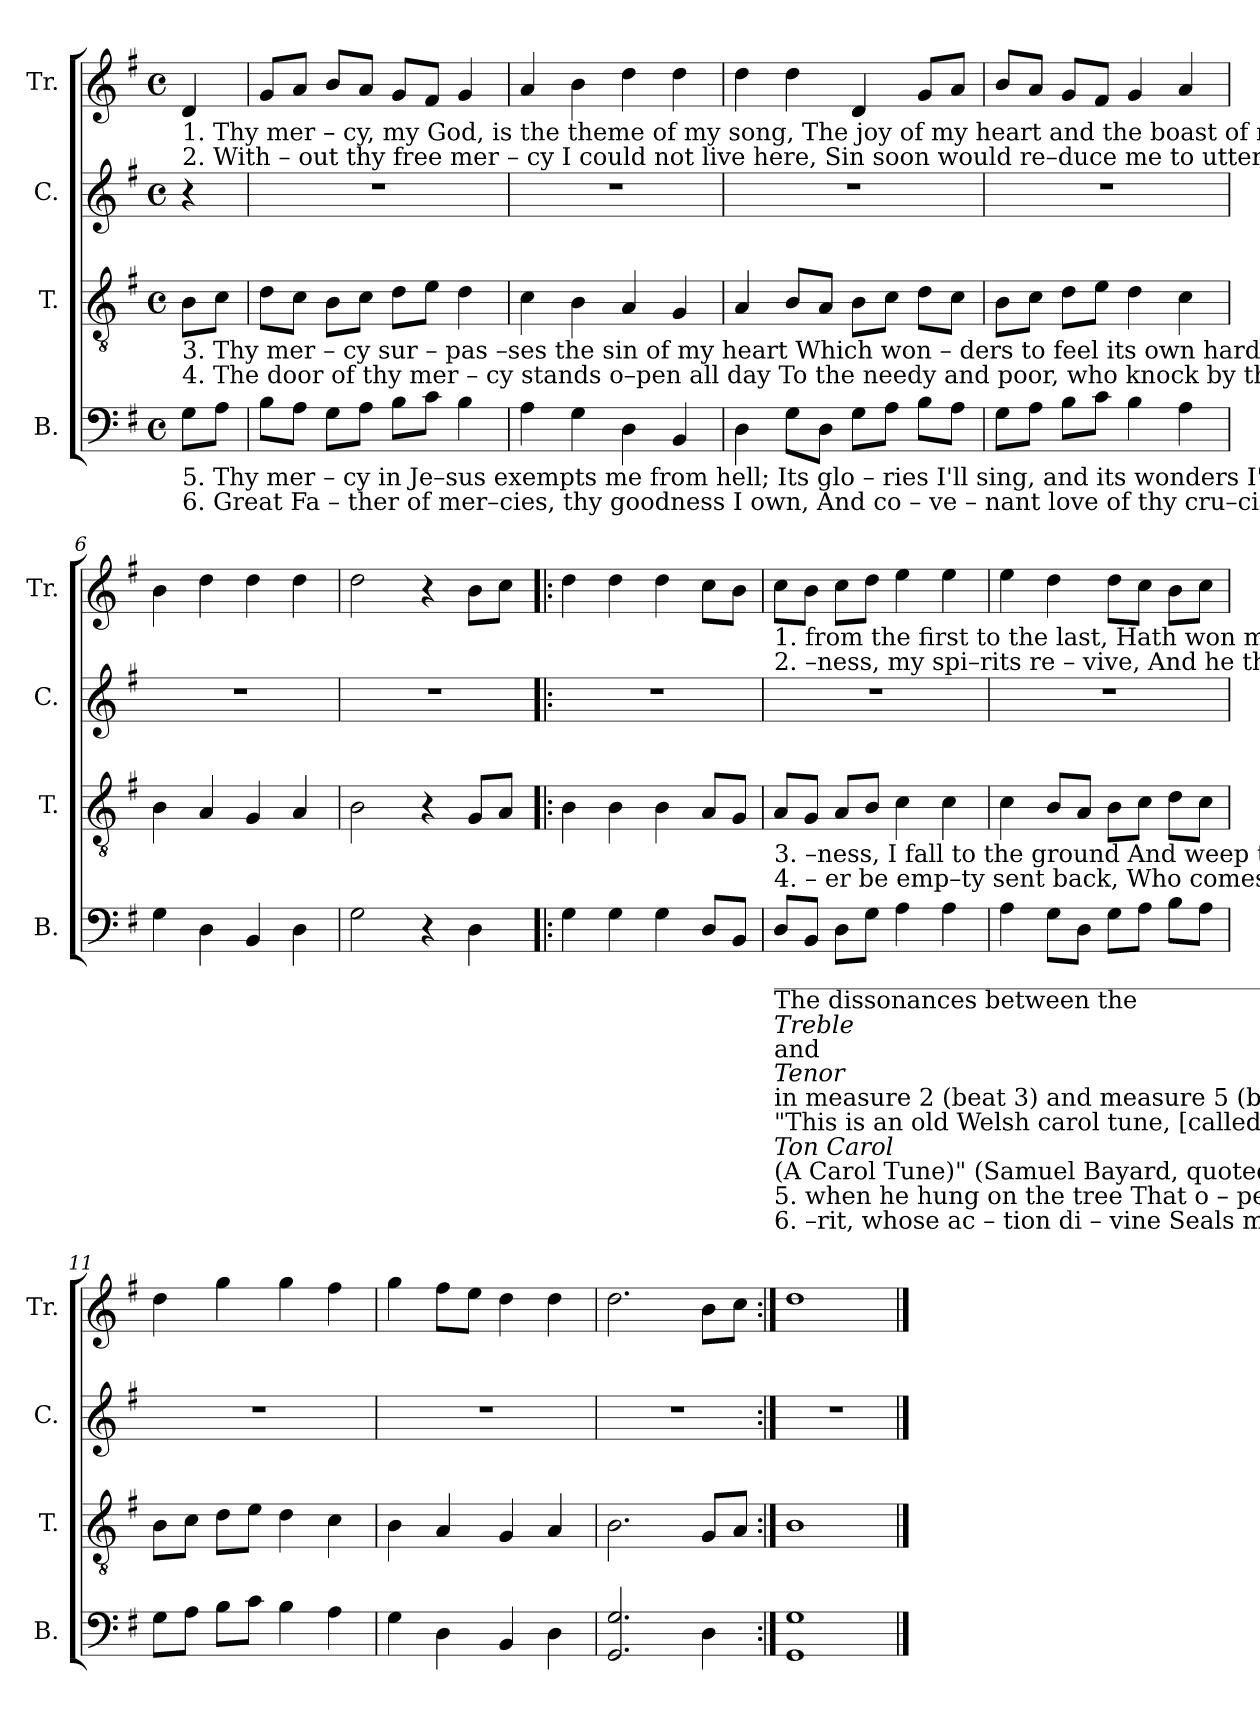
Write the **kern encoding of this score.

**kern	**kern	**kern	**kern
*part4	*part3	*part2	*part1
*staff4	*staff3	*staff2	*staff1
*I"B.	*I"T.	*I"C.	*I"Tr.
*I'B.	*I'T.	*I'C.	*I'Tr.
*clefF4	*clefGv2	*clefG2	*clefG2
*k[f#]	*k[f#]	*k[f#]	*k[f#]
*M4/4	*M4/4	*M4/4	*M4/4
*met(c)	*met(c)	*met(c)	*met(c)
*MM120	*MM120	*MM120	*MM120
=1	=1	=1	=1
!	!	!	!LO:TX:b:t=1. Thy      mer – cy,   my  God,  is the theme of my song,  The  joy  of my heart and  the  boast  of my tongue;    Thy   free  grace  a – lone,
!	!	!	!LO:TX:b:t=2. With  – out   thy   free  mer – cy  I  could  not live here,   Sin   soon  would    re–duce  me   to  utter  despair;      But  thro'  thy  free good–
!	!LO:TX:b:t=3. Thy     mer  –  cy    sur – pas –ses  the  sin  of  my  heart  Which  won – ders  to  feel its own hardness depart,      Dis–solved by thy good–	!	!
!	!LO:TX:b:t=4. The     door     of    thy    mer – cy stands  o–pen  all  day  To  the  needy  and  poor,  who  knock  by  the way;    No    sin – ner  shall  ev –	!	!
!LO:TX:b:t=5. Thy     mer – cy   in   Je–sus   exempts   me  from  hell;    Its    glo  – ries   I'll   sing,  and  its  wonders  I'll   tell&colon;    'Twas   Je–sus  the  friend	!	!	!
!LO:TX:b:t=6. Great   Fa – ther  of   mer–cies,   thy  goodness  I  own,  And  co – ve – nant  love  of   thy  cru–ci–fied  son&colon;      All   praise  to  the  spi–	!	!	!
8G\L	8B\L	4r	4d/
8A\J	8c\J	.	.
=2	=2	=2	=2
8B\L	8d\L	1r	8g/L
8A\J	8c\J	.	8a/J
8G\L	8B\L	.	8b/L
8A\J	8c\J	.	8a/J
8B\L	8d\L	.	8g/L
8c\J	8e\J	.	8f#/J
4B\	4d\	.	4g/
=3	=3	=3	=3
4A\	4c\	1r	4a/
4G\	4B\	.	4b\
4D\	4A/	.	4dd\
4BB/	4G/	.	4dd\
=4	=4	=4	=4
4D\	4A/	1r	4dd\
8G\L	8B/L	.	4dd\
8D\J	8A/J	.	.
8G\L	8B\L	.	4d/
8A\J	8c\J	.	.
8B\L	8d\L	.	8g/L
8A\J	8c\J	.	8a/J
=5	=5	=5	=5
8G\L	8B\L	1r	8b/L
8A\J	8c\J	.	8a/J
8B\L	8d\L	.	8g/L
8c\J	8e\J	.	8f#/J
4B\	4d\	.	4g/
4A\	4c\	.	4a/
=6	=6	=6	=6
4G\	4B\	1r	4b\
4D\	4A/	.	4dd\
4BB/	4G/	.	4dd\
4D\	4A/	.	4dd\
=7	=7	=7	=7
2G\	2B\	1r	2dd\
4r	4r	.	4r
4D\	8G/L	.	8b\L
.	8A/J	.	8cc\J
=8!|:	=8!|:	=8!|:	=8!|:
4G\	4B\	1r	4dd\
4G\	4B\	.	4dd\
4G\	4B\	.	4dd\
8D/L	8A/L	.	8cc\L
8BB/J	8G/J	.	8b\J
!!LO:LB:g=z
=9	=9	=9	=9
!	!	!	!LO:TX:b:t=1. from   the   first   to      the    last,        Hath   won    my     af – fec – tions  and bound  my soul  fast.   Thy       fast.
!	!	!	!LO:TX:b:t=2. –ness,  my  spi–rits      re – vive,        And     he      that    first   made  me,  still  keeps   me   a – live.    But,    –live.
!	!LO:TX:b:t=3.  –ness,   I     fall     to      the    ground   And  weep  to     the   praise   of    the   mer  –  cy    I   found.      Dis–    found.	!	!
!	!LO:TX:b:t=4.  – er      be    emp–ty     sent    back,     Who comes  see–king  mer  – cy    for    Je  – sus'  dear  sake.        No       sake.	!	!
!LO:TX:b:t=________________________________________________________________________________________	!	!	!
!LO:TX:b:t=The dissonances between the	!	!	!
!LO:TX:b:i:t=Treble	!	!	!
!LO:TX:b:t=and	!	!	!
!LO:TX:b:i:t=Tenor	!	!	!
!LO:TX:b:t=in measure 2 (beat 3) and measure 5 (beat 2) are apparently intentional.	!	!	!
!LO:TX:b:t="This is an old Welsh carol tune, [called]	!	!	!
!LO:TX:b:i:t=Ton Carol	!	!	!
!LO:TX:b:t=(A Carol Tune)" (Samuel Bayard, quoted in Jackson 1952, no. 119).	!	!	!
!LO:TX:b:t=5.  when  he    hung   on    the     tree      That    o   –    pened    the  chan – nel  of  mer – cy  for     me.     'Twas       me.	!	!	!
!LO:TX:b:t=6. –rit,   whose  ac – tion   di –  vine     Seals   mer  –  cy   and  par–don  and  right–eous–ness  mine.       All         mine.	!	!	!
8D/L	8A/L	1r	8cc\L
8BB/J	8G/J	.	8b\J
8D\L	8A/L	.	8cc\L
8G\J	8B/J	.	8dd\J
4A\	4c\	.	4ee\
4A\	4c\	.	4ee\
=10	=10	=10	=10
4A\	4c\	1r	4ee\
8G\L	8B/L	.	4dd\
8D\J	8A/J	.	.
8G\L	8B\L	.	8dd\L
8A\J	8c\J	.	8cc\J
8B\L	8d\L	.	8b\L
8A\J	8c\J	.	8cc\J
=11	=11	=11	=11
8G\L	8B\L	1r	4dd\
8A\J	8c\J	.	.
8B\L	8d\L	.	4gg\
8c\J	8e\J	.	.
4B\	4d\	.	4gg\
4A\	4c\	.	4ff#\
=12	=12	=12	=12
4G\	4B\	1r	4gg\
4D\	4A/	.	8ff#\L
.	.	.	8ee\J
4BB/	4G/	.	4dd\
4D\	4A/	.	4dd\
=13	=13	=13	=13
2.GG/ 2.G/	2.B\	1r	2.dd\
4D\	8G/L	.	8b\L
.	8A/J	.	8cc\J
=14:|!	=14:|!	=14:|!	=14:|!
1GG 1G	1B	1r	1dd
==	==	==	==
*-	*-	*-	*-
